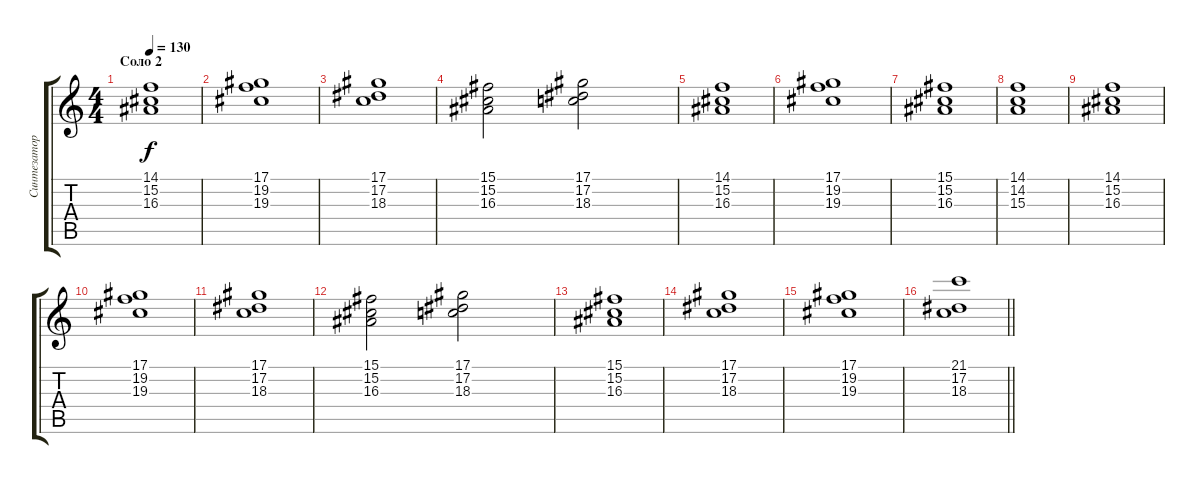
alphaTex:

\track ("Синтезатор 1" "Синтезатор") {instrument stringensemble1}
\staff {score tabs}
\tuning (Eb4 Bb3 Gb3 Db3 Ab2 Eb2) {hide}
\ts (4 4)
\section ("" "Соло 2")
\tempo 130
\clef g2
\ks c
(14.1 15.2 16.3).1{dy f} |
(17.1 19.2 19.3).1 |
(17.1 17.2 18.3).1 |
(15.1 15.2 16.3).2 (17.1 17.2 18.3).2 |
(14.1 15.2 16.3).1 |
(17.1 19.2 19.3).1 |
(15.1 15.2 16.3).1 |
(14.1 14.2 15.3).1 |
(14.1 15.2 16.3).1 |
(17.1 19.2 19.3).1 |
(17.1 17.2 18.3).1 |
(15.1 15.2 16.3).2 (17.1 17.2 18.3).2 |
(15.1 15.2 16.3).1 |
(17.1 17.2 18.3).1 |
(17.1 19.2 19.3).1 |
\barLineRight lightlight
(21.1 17.2 18.3).1
